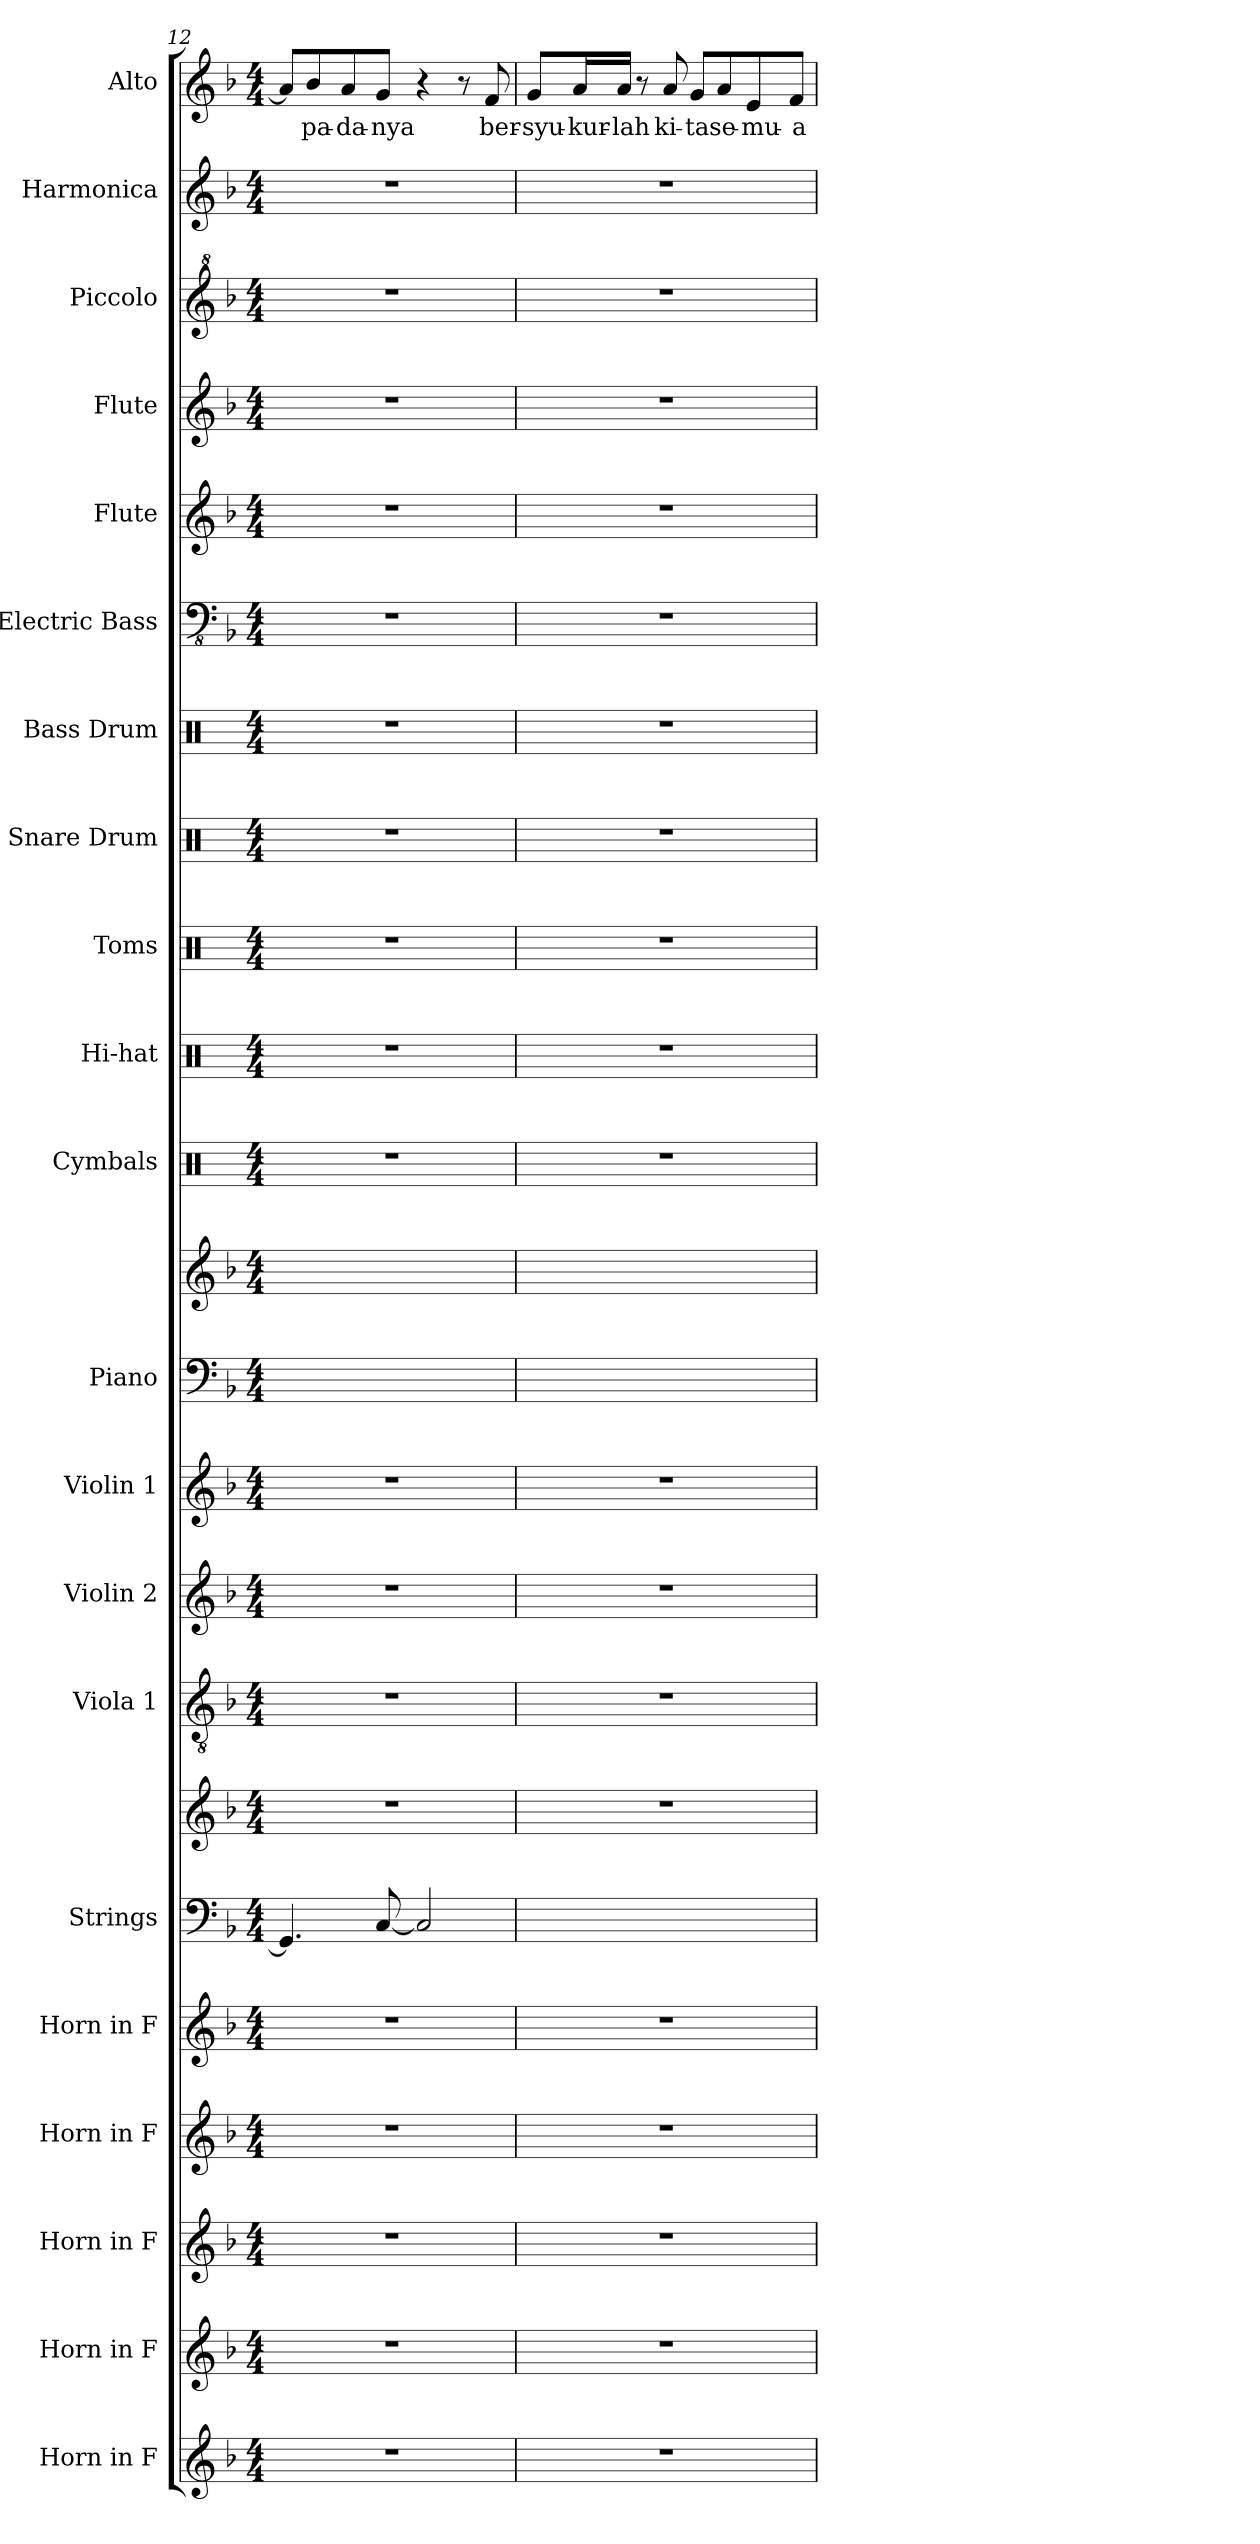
**kern	**kern	**kern	**kern	**kern	**kern	**kern	**kern	**kern	**kern	**kern	**kern	**kern	**kern	**kern	**kern	**kern	**kern	**kern	**kern	**kern	**kern	**kern	**text
*part21	*part20	*part19	*part18	*part17	*part16	*part16	*part15	*part14	*part13	*part12	*part12	*part11	*part10	*part9	*part8	*part7	*part6	*part5	*part4	*part3	*part2	*part1	*part1
*staff23	*staff22	*staff21	*staff20	*staff19	*staff18	*staff17	*staff16	*staff15	*staff14	*staff13	*staff12	*staff11	*staff10	*staff9	*staff8	*staff7	*staff6	*staff5	*staff4	*staff3	*staff2	*staff1	*staff1
*I"Horn in F	*I"Horn in F	*I"Horn in F	*I"Horn in F	*I"Horn in F	*I"Strings	*	*I"Viola 1	*I"Violin 2	*I"Violin 1	*I"Piano	*	*I"Cymbals	*I"Hi-hat	*I"Toms	*I"Snare Drum	*I"Bass Drum	*I"Electric Bass	*I"Flute	*I"Flute	*I"Piccolo	*I"Harmonica	*I"Alto	*
*	*	*	*	*	*I'Str.	*	*I'Vla. 1	*I'Vln. 2	*I'Vln. 1	*I'Pno.	*	*I'Cym.	*I'Hi-hat	*I'Toms	*I'Sn. Dr.	*I'B. Dr.	*I'El. B.	*I'Fl.	*I'Fl.	*I'Picc.	*I'Harm.	*I'A.	*
*clefG2	*clefG2	*clefG2	*clefG2	*clefG2	*clefF4	*clefG2	*clefGv2	*clefG2	*clefG2	*clefF4	*clefG2	*clefX	*clefX	*clefX	*clefX	*clefX	*clefFv4	*clefG2	*clefG2	*clefG^2	*clefG2	*clefG2	*
*ITrd4c7	*ITrd4c7	*ITrd4c7	*ITrd4c7	*ITrd4c7	*	*	*	*	*	*	*	*	*	*	*	*	*	*	*	*ITrd-7c-12	*	*	*
*k[b-e-]	*k[b-e-]	*k[b-e-]	*k[b-e-]	*k[b-e-]	*k[b-]	*k[b-]	*k[b-]	*k[b-]	*k[b-]	*k[b-]	*k[b-]	*k[]	*k[]	*k[]	*k[]	*k[]	*k[b-]	*k[b-]	*k[b-]	*k[b-]	*k[b-]	*k[b-]	*
*M4/4	*M4/4	*M4/4	*M4/4	*M4/4	*M4/4	*M4/4	*M4/4	*M4/4	*M4/4	*M4/4	*M4/4	*M4/4	*M4/4	*M4/4	*M4/4	*M4/4	*M4/4	*M4/4	*M4/4	*M4/4	*M4/4	*M4/4	*
=12	=12	=12	=12	=12	=12	=12	=12	=12	=12	=12	=12	=12	=12	=12	=12	=12	=12	=12	=12	=12	=12	=12	=12
1r	1r	1r	1r	1r	4.GG/]	1r	1r	1r	1r	1ryy	1ryy	1r	1r	1r	1r	1r	1r	1r	1r	1r	1r	8a/L]	.
.	.	.	.	.	.	.	.	.	.	.	.	.	.	.	.	.	.	.	.	.	.	8b-/	pa-
.	.	.	.	.	.	.	.	.	.	.	.	.	.	.	.	.	.	.	.	.	.	8a/	-da-
.	.	.	.	.	[8C/	.	.	.	.	.	.	.	.	.	.	.	.	.	.	.	.	8g/J	-nya
.	.	.	.	.	2C/]	.	.	.	.	.	.	.	.	.	.	.	.	.	.	.	.	4r	.
.	.	.	.	.	.	.	.	.	.	.	.	.	.	.	.	.	.	.	.	.	.	8r	.
.	.	.	.	.	.	.	.	.	.	.	.	.	.	.	.	.	.	.	.	.	.	8f/	ber-
=13	=13	=13	=13	=13	=13	=13	=13	=13	=13	=13	=13	=13	=13	=13	=13	=13	=13	=13	=13	=13	=13	=13	=13
1r	1r	1r	1r	1r	1ryy	1r	1r	1r	1r	1ryy	1ryy	1r	1r	1r	1r	1r	1r	1r	1r	1r	1r	8g/L	-syu-
.	.	.	.	.	.	.	.	.	.	.	.	.	.	.	.	.	.	.	.	.	.	16a/L	-kur-
.	.	.	.	.	.	.	.	.	.	.	.	.	.	.	.	.	.	.	.	.	.	16a/JJ	-lah
.	.	.	.	.	.	.	.	.	.	.	.	.	.	.	.	.	.	.	.	.	.	8r	.
.	.	.	.	.	.	.	.	.	.	.	.	.	.	.	.	.	.	.	.	.	.	8a/	ki-
.	.	.	.	.	.	.	.	.	.	.	.	.	.	.	.	.	.	.	.	.	.	8g/L	-ta
.	.	.	.	.	.	.	.	.	.	.	.	.	.	.	.	.	.	.	.	.	.	8a/	se-
.	.	.	.	.	.	.	.	.	.	.	.	.	.	.	.	.	.	.	.	.	.	8e/	-mu-
.	.	.	.	.	.	.	.	.	.	.	.	.	.	.	.	.	.	.	.	.	.	8f/J	-a
=	=	=	=	=	=	=	=	=	=	=	=	=	=	=	=	=	=	=	=	=	=	=	=
*-	*-	*-	*-	*-	*-	*-	*-	*-	*-	*-	*-	*-	*-	*-	*-	*-	*-	*-	*-	*-	*-	*-	*-
